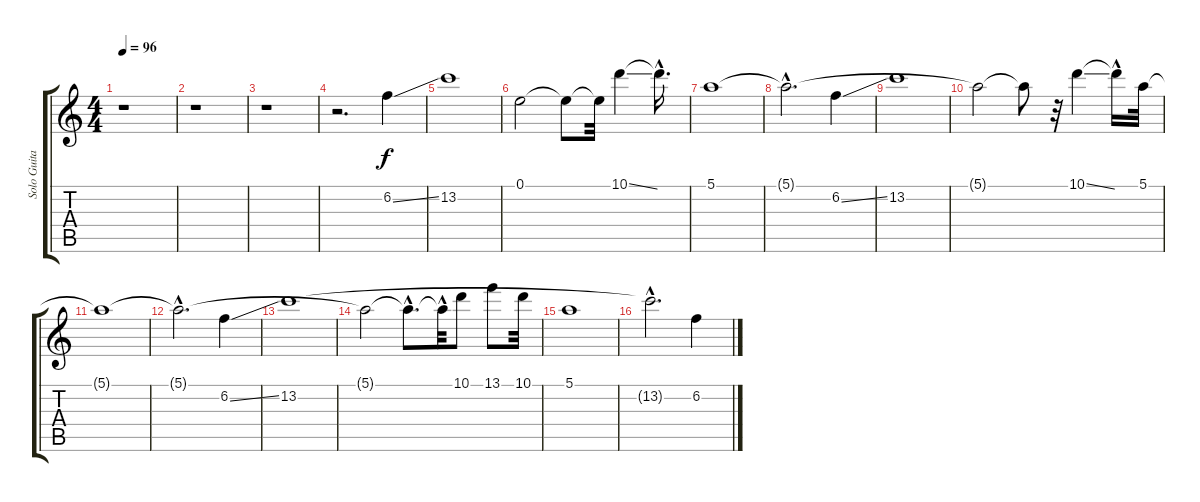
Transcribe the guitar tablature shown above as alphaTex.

\track ("Solo Guitar" "Solo Guita") {instrument distortionguitar}
\staff {score tabs}
\tuning (E4 B3 G3 D3 A2 E2) {hide}
\ts (4 4)
\tempo 96
\clef g2
\ks c
r.1{dy f} |
r.1 |
r.1 |
r.2{d} 6.2{ss}.4 |
13.2.1 |
0.1.2 0.1{t}.8 0.1{t}.32 10.1{ss}.4 10.1{hac t}.16{d} |
5.1.1 |
5.1{hac t}.2{d} 6.2{ss}.4 |
13.2.1 |
5.1{t}.2 5.1{t}.8 r.32 10.1{ss}.4 10.1{hac t}.16 5.1.32 |
5.1{t}.1 |
5.1{hac t}.2{d} 6.2{ss}.4 |
13.2.1 |
5.1{t}.2 5.1{hac t}.8{d} 5.1{hac t}.32 10.1.8 13.1.8 10.1.32 |
5.1.1 |
13.2{hac t}.2{d} 6.2{ss}.4
